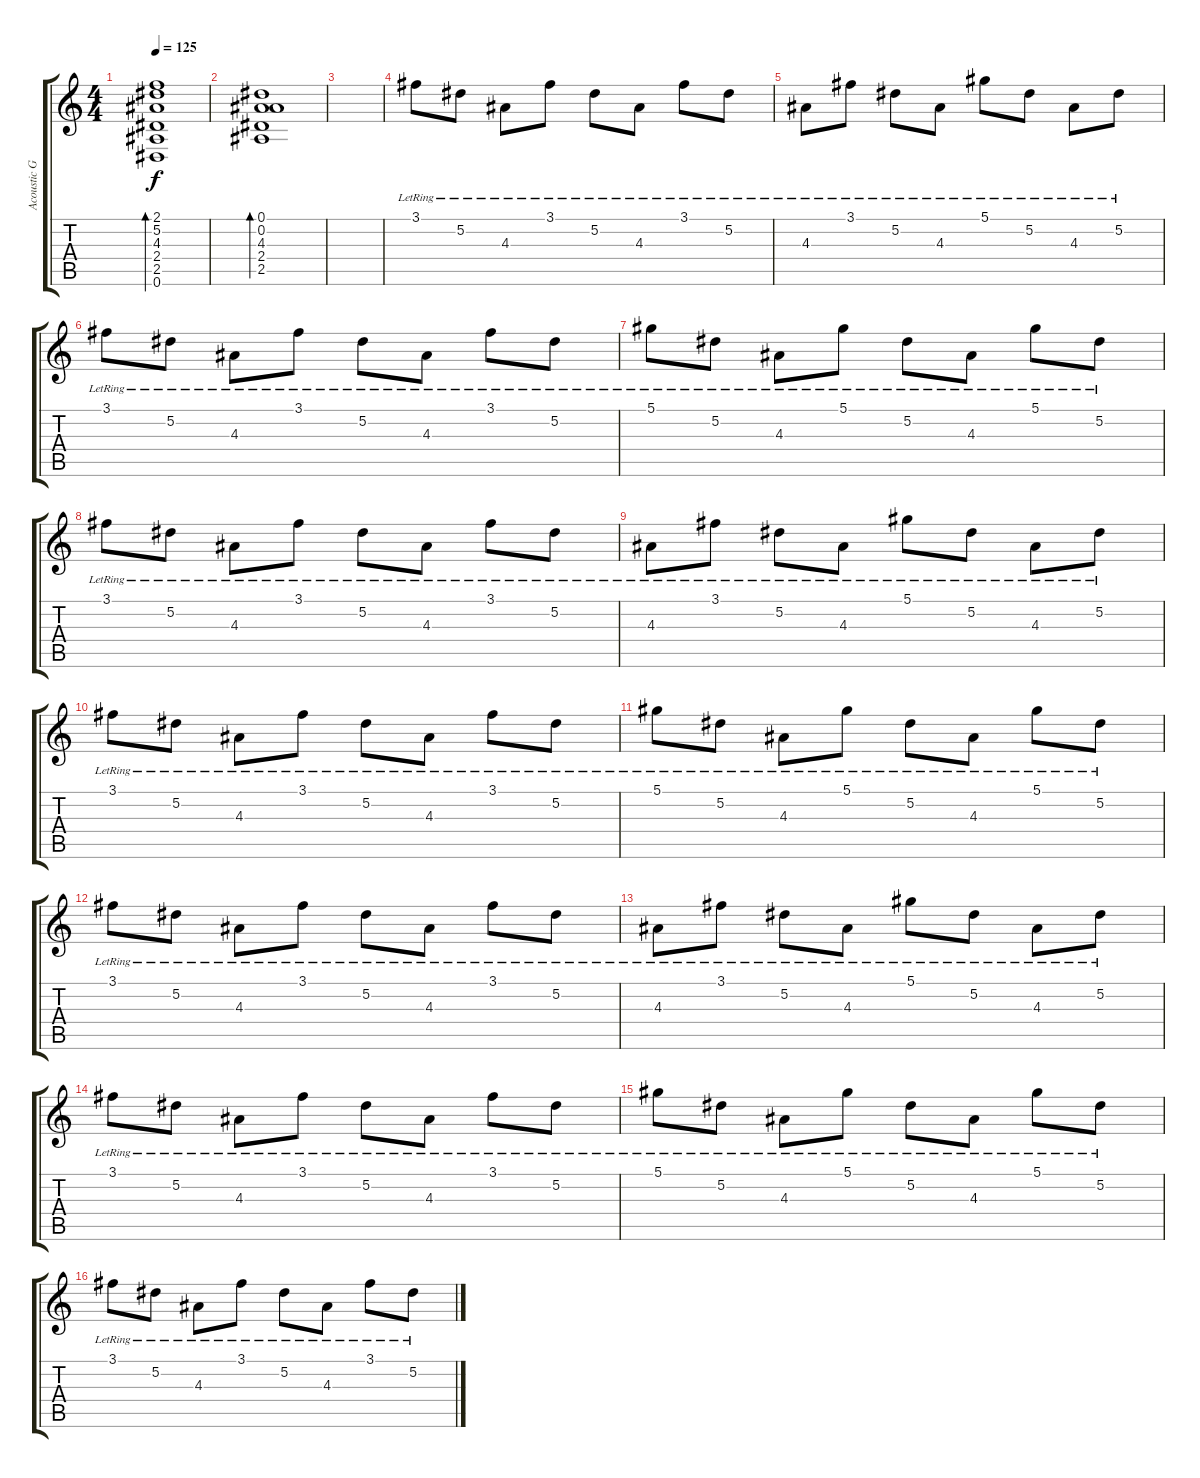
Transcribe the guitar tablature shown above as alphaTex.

\track ("Acoustic Guitar" "Acoustic G") {instrument acousticguitarsteel}
\staff {score tabs}
\tuning (Eb4 Bb3 Gb3 Db3 Ab2 Eb2) {hide}
\ts (4 4)
\tempo 125
\clef g2
\ks c
(2.1 5.2 4.3 2.4 2.5 0.6).1{bd 240 dy f} |
(0.1 0.2 4.3 2.4 2.5).1{bd 240} |
|
3.1{lr}.8 5.2{lr}.8 4.3{lr}.8 3.1{lr}.8 5.2{lr}.8 4.3{lr}.8 3.1{lr}.8 5.2{lr}.8 |
4.3{lr}.8 3.1{lr}.8 5.2{lr}.8 4.3{lr}.8 5.1{lr}.8 5.2{lr}.8 4.3{lr}.8 5.2{lr}.8 |
3.1{lr}.8 5.2{lr}.8 4.3{lr}.8 3.1{lr}.8 5.2{lr}.8 4.3{lr}.8 3.1{lr}.8 5.2{lr}.8 |
5.1{lr}.8 5.2{lr}.8 4.3{lr}.8 5.1{lr}.8 5.2{lr}.8 4.3{lr}.8 5.1{lr}.8 5.2{lr}.8 |
3.1{lr}.8 5.2{lr}.8 4.3{lr}.8 3.1{lr}.8 5.2{lr}.8 4.3{lr}.8 3.1{lr}.8 5.2{lr}.8 |
4.3{lr}.8 3.1{lr}.8 5.2{lr}.8 4.3{lr}.8 5.1{lr}.8 5.2{lr}.8 4.3{lr}.8 5.2{lr}.8 |
3.1{lr}.8 5.2{lr}.8 4.3{lr}.8 3.1{lr}.8 5.2{lr}.8 4.3{lr}.8 3.1{lr}.8 5.2{lr}.8 |
5.1{lr}.8 5.2{lr}.8 4.3{lr}.8 5.1{lr}.8 5.2{lr}.8 4.3{lr}.8 5.1{lr}.8 5.2{lr}.8 |
3.1{lr}.8 5.2{lr}.8 4.3{lr}.8 3.1{lr}.8 5.2{lr}.8 4.3{lr}.8 3.1{lr}.8 5.2{lr}.8 |
4.3{lr}.8 3.1{lr}.8 5.2{lr}.8 4.3{lr}.8 5.1{lr}.8 5.2{lr}.8 4.3{lr}.8 5.2{lr}.8 |
3.1{lr}.8 5.2{lr}.8 4.3{lr}.8 3.1{lr}.8 5.2{lr}.8 4.3{lr}.8 3.1{lr}.8 5.2{lr}.8 |
5.1{lr}.8 5.2{lr}.8 4.3{lr}.8 5.1{lr}.8 5.2{lr}.8 4.3{lr}.8 5.1{lr}.8 5.2{lr}.8 |
3.1{lr}.8 5.2{lr}.8 4.3{lr}.8 3.1{lr}.8 5.2{lr}.8 4.3{lr}.8 3.1{lr}.8 5.2{lr}.8
